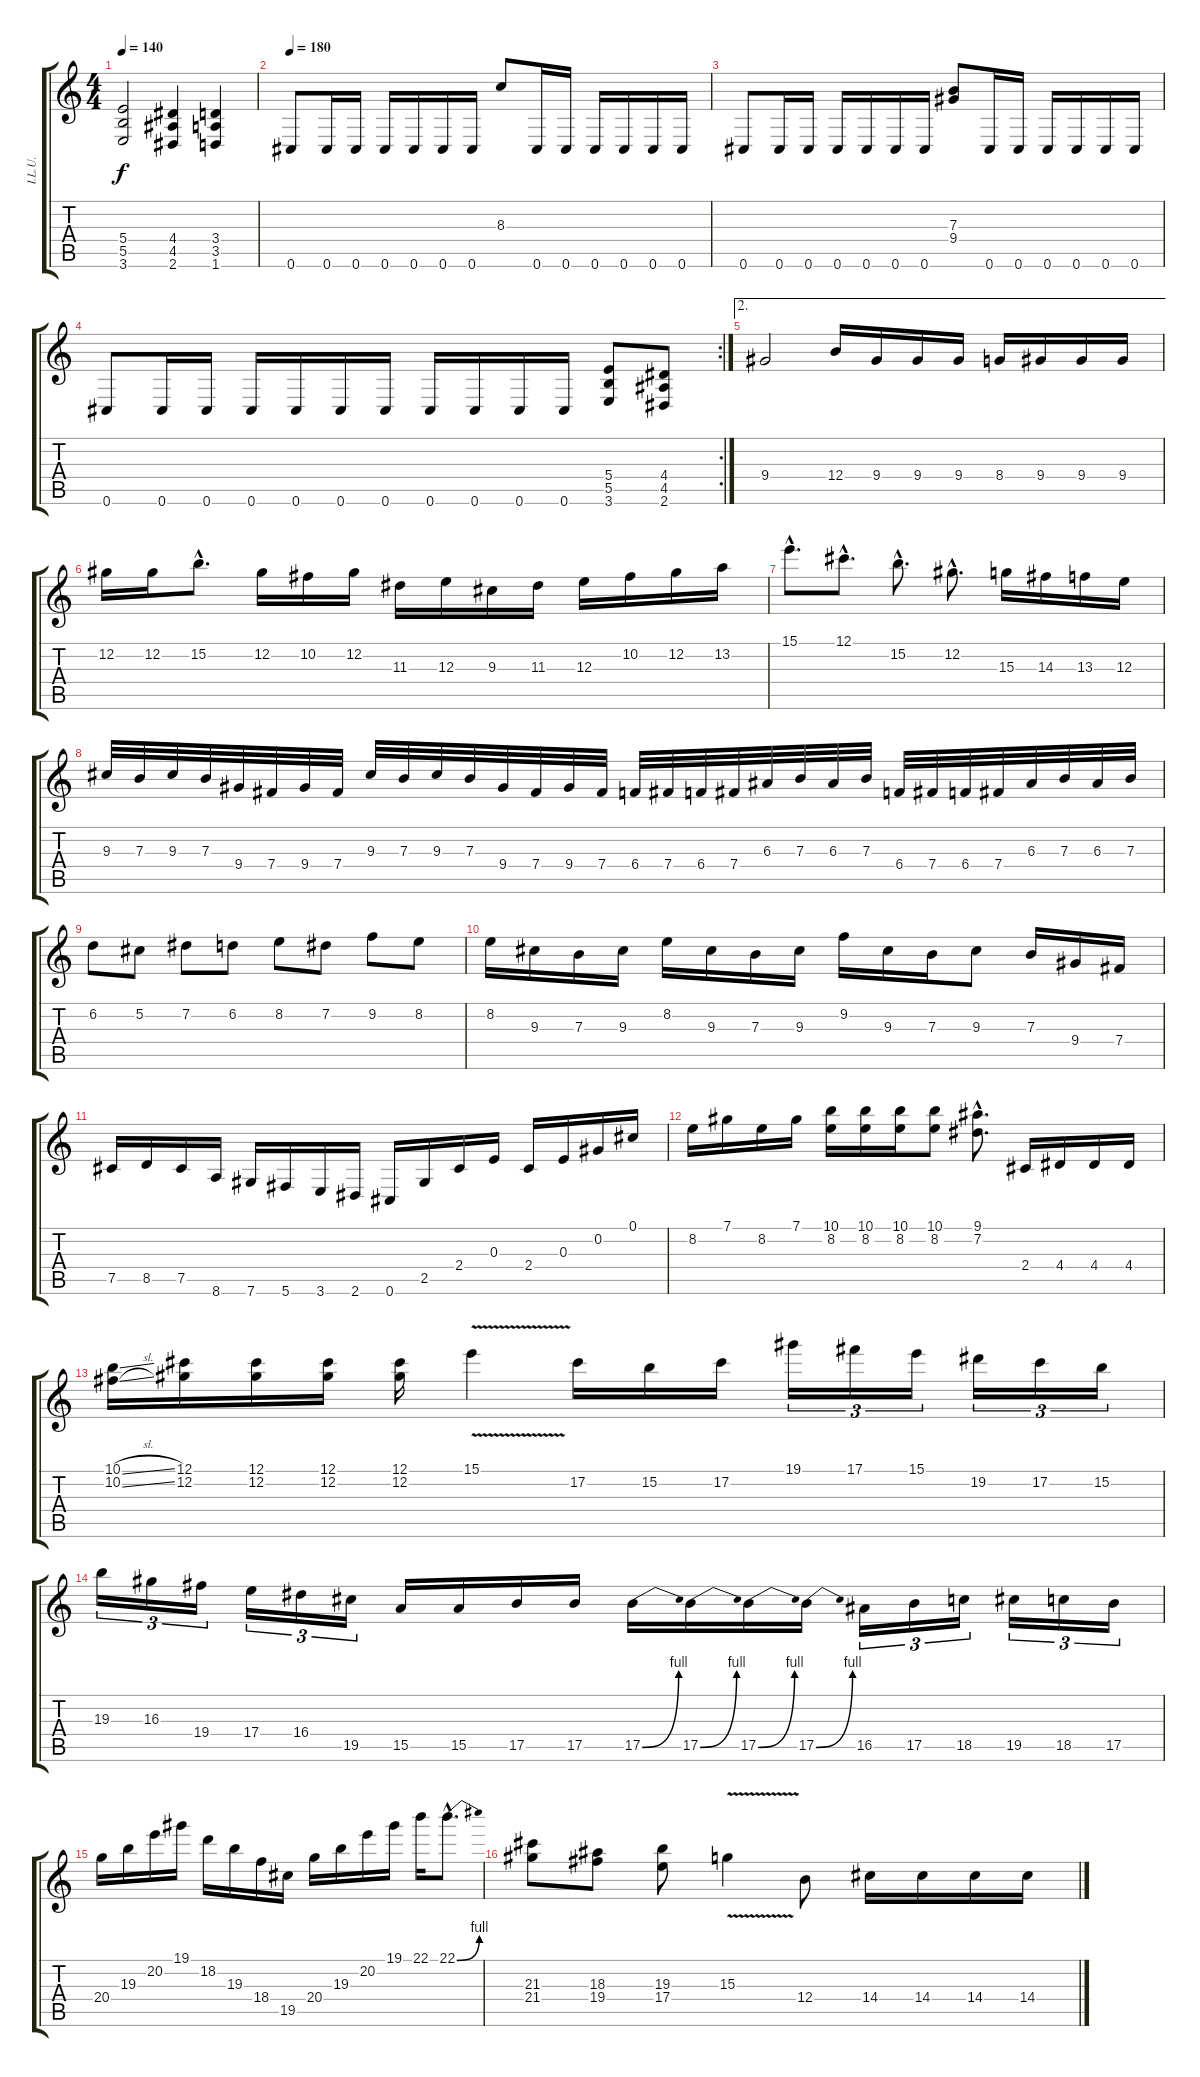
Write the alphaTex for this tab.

\track ("I.L.U." "I.L.U.") {instrument distortionguitar}
\staff {score tabs}
\tuning (Db4 Ab3 E3 B2 Gb2 Db2) {hide}
\ts (4 4)
\tempo 140
\clef g2
\ks c
(5.4 5.5 3.6).2{dy f} (4.4 4.5 2.6).4 (3.4 3.5 1.6).4 |
\tempo 180
0.6.8 0.6.16 0.6.16 0.6.16 0.6.16 0.6.16 0.6.16 8.3.8 0.6.16 0.6.16 0.6.16 0.6.16 0.6.16 0.6.16 |
0.6.8 0.6.16 0.6.16 0.6.16 0.6.16 0.6.16 0.6.16 (7.3 9.4).8 0.6.16 0.6.16 0.6.16 0.6.16 0.6.16 0.6.16 |
\rc 2
0.6.8 0.6.16 0.6.16 0.6.16 0.6.16 0.6.16 0.6.16 0.6.16 0.6.16 0.6.16 0.6.16 (5.4 5.5 3.6).8 (4.4 4.5 2.6).8 |
\ae 2
9.4.2{instrument distortionguitar} 12.4.16 9.4.16 9.4.16 9.4.16 8.4.16 9.4.16 9.4.16 9.4.16 |
12.2.16 12.2.16 15.2{hac}.8{d} 12.2.16 10.2.16 12.2.16 11.3.16 12.3.16 9.3.16 11.3.16 12.3.16 10.2.16 12.2.16 13.2.16 |
15.1{hac}.8{d} 12.1{hac}.8{d} 15.2{hac}.8{d} 12.2{hac}.8{d} 15.3.16 14.3.16 13.3.16 12.3.16 |
9.3.32 7.3.32 9.3.32 7.3.32 9.4.32 7.4.32 9.4.32 7.4.32 9.3.32 7.3.32 9.3.32 7.3.32 9.4.32 7.4.32 9.4.32 7.4.32 6.4.32 7.4.32 6.4.32 7.4.32 6.3.32 7.3.32 6.3.32 7.3.32 6.4.32 7.4.32 6.4.32 7.4.32 6.3.32 7.3.32 6.3.32 7.3.32 |
6.2.8 5.2.8 7.2.8 6.2.8 8.2.8 7.2.8 9.2.8 8.2.8 |
8.2.16 9.3.16 7.3.16 9.3.16 8.2.16 9.3.16 7.3.16 9.3.16 9.2.16 9.3.16 7.3.16 9.3.8 7.3.16 9.4.16 7.4.16 |
7.5.16 8.5.16 7.5.16 8.6.16 7.6.16 5.6.16 3.6.16 2.6.16 0.6.16 2.5.16 2.4.16 0.3.16 2.4.16 0.3.16 0.2.16 0.1.16 |
8.2.16 7.1.16 8.2.16 7.1.16 (10.1 8.2).16 (10.1 8.2).16 (10.1 8.2).16 (10.1 8.2).8 (9.1{hac} 7.2{hac}).8{d} 2.4.16 4.4.16 4.4.16 4.4.16 |
(10.1{sl} 10.2{sl}).16 (12.1 12.2).16 (12.1 12.2).16 (12.1 12.2).16 (12.1 12.2).16 15.1{v}.4 17.2.16 15.2.16 17.2.16 19.1.16{tu (3 2)} 17.1.16{tu (3 2)} 15.1.16{tu (3 2)} 19.2.16{tu (3 2)} 17.2.16{tu (3 2)} 15.2.16{tu (3 2)} |
19.3.16{tu (3 2)} 16.3.16{tu (3 2)} 19.4.16{tu (3 2)} 17.4.16{tu (3 2)} 16.4.16{tu (3 2)} 19.5.16{tu (3 2)} 15.5.16 15.5.16 17.5.16 17.5.16 17.5{be (bend 0 0 60 4)}.16 17.5{be (bend 0 0 60 4)}.16 17.5{be (bend 0 0 60 4)}.16 17.5{be (bend 0 0 60 4)}.16 16.5.16{tu (3 2)} 17.5.16{tu (3 2)} 18.5.16{tu (3 2)} 19.5.16{tu (3 2)} 18.5.16{tu (3 2)} 17.5.16{tu (3 2)} |
20.4.16 19.3.16 20.2.16 19.1.16 18.2.16 19.3.16 18.4.16 19.5.16 20.4.16 19.3.16 20.2.16 19.1.16 22.1.16 22.1{be (bend 0 0 60 4) hac}.8{d} |
(21.3 21.4).8 (18.3 19.4).8 (19.3 17.4).8 15.3{v}.4 12.4.8 14.4.16 14.4.16 14.4.16 14.4.16
